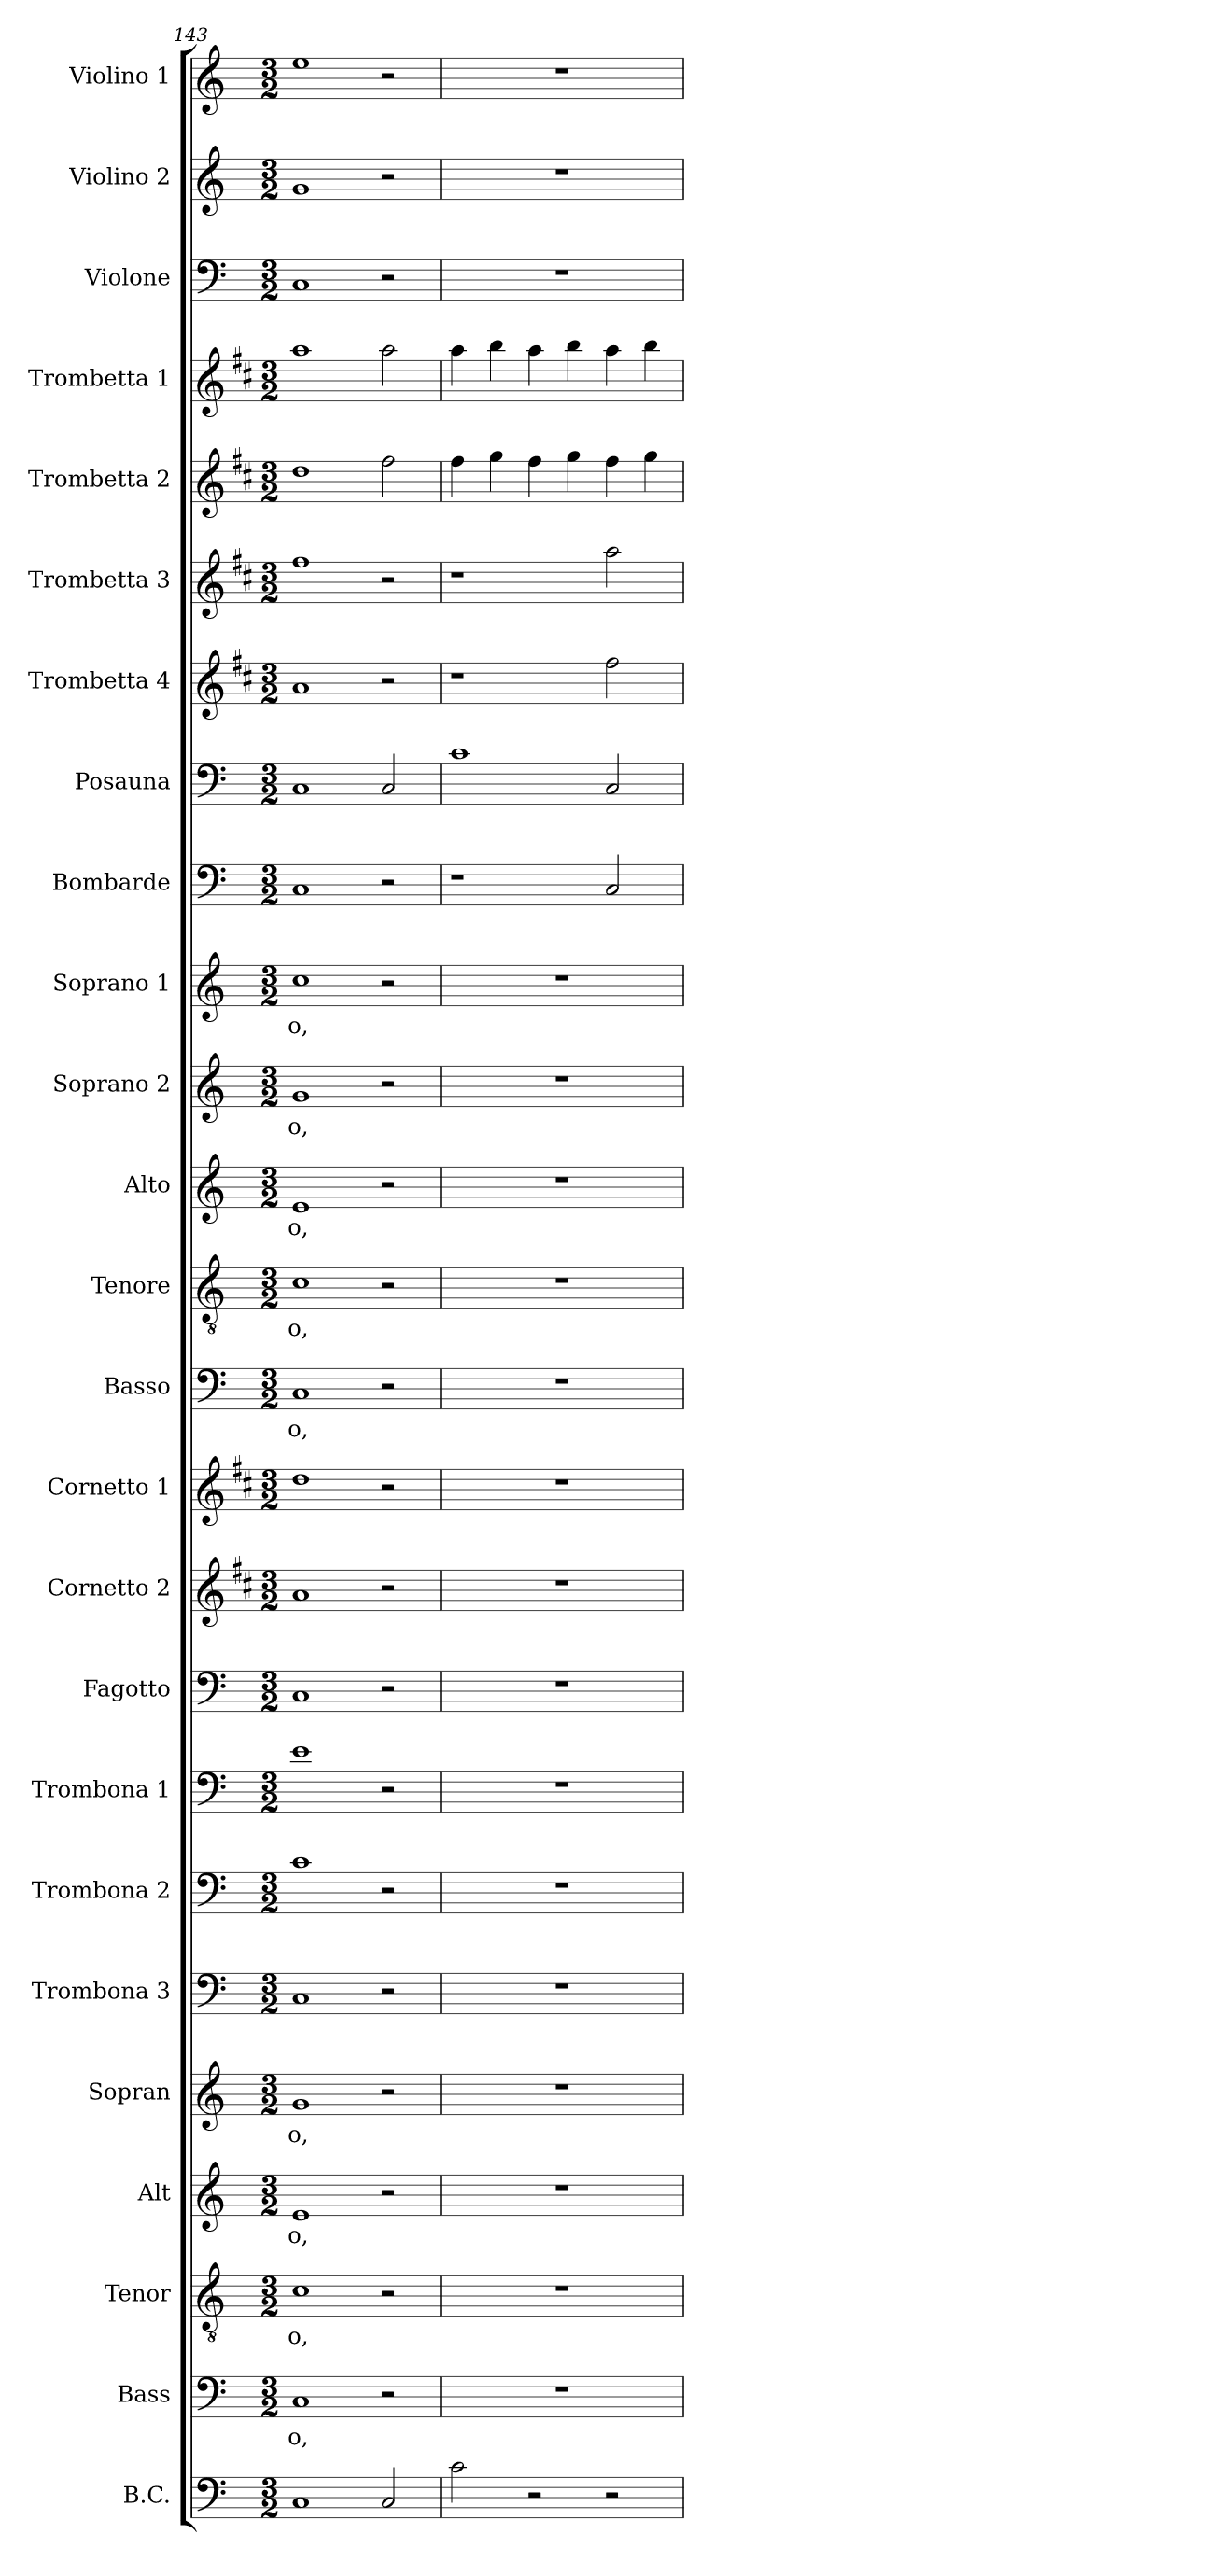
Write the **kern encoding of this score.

**kern	**kern	**text	**kern	**text	**kern	**text	**kern	**text	**kern	**kern	**kern	**kern	**kern	**kern	**kern	**text	**kern	**text	**kern	**text	**kern	**text	**kern	**text	**kern	**kern	**kern	**kern	**kern	**kern	**kern	**kern	**kern
*part25	*part24	*part24	*part23	*part23	*part22	*part22	*part21	*part21	*part20	*part19	*part18	*part17	*part16	*part15	*part14	*part14	*part13	*part13	*part12	*part12	*part11	*part11	*part10	*part10	*part9	*part8	*part7	*part6	*part5	*part4	*part3	*part2	*part1
*staff25	*staff24	*staff24	*staff23	*staff23	*staff22	*staff22	*staff21	*staff21	*staff20	*staff19	*staff18	*staff17	*staff16	*staff15	*staff14	*staff14	*staff13	*staff13	*staff12	*staff12	*staff11	*staff11	*staff10	*staff10	*staff9	*staff8	*staff7	*staff6	*staff5	*staff4	*staff3	*staff2	*staff1
*I"B.C.	*I"Bass	*	*I"Tenor	*	*I"Alt	*	*I"Sopran	*	*I"Trombona 3	*I"Trombona 2	*I"Trombona 1	*I"Fagotto	*I"Cornetto 2	*I"Cornetto 1	*I"Basso	*	*I"Tenore	*	*I"Alto	*	*I"Soprano 2	*	*I"Soprano 1	*	*I"Bombarde	*I"Posauna	*I"Trombetta 4	*I"Trombetta 3	*I"Trombetta 2	*I"Trombetta 1	*I"Violone	*I"Violino 2	*I"Violino 1
*I'B.C.	*I'B.	*	*I'T.	*	*I'A.	*	*I'S.	*	*I'Tbn. 2	*I'Tbn. 2	*I'Tbn. 1	*I'Fag.	*I'Cor. 2	*I'Cor. 1	*I'B.	*	*I'T.	*	*I'A.	*	*I'S.	*	*I'S.	*	*	*	*	*	*	*	*	*I'Vl. 2	*I'Vl. 1
*clefF4	*clefF4	*	*clefGv2	*	*clefG2	*	*clefG2	*	*clefF4	*clefF4	*clefF4	*clefF4	*clefG2	*clefG2	*clefF4	*	*clefGv2	*	*clefG2	*	*clefG2	*	*clefG2	*	*clefF4	*clefF4	*clefG2	*clefG2	*clefG2	*clefG2	*clefF4	*clefG2	*clefG2
*	*	*	*ITrd7c12	*	*	*	*	*	*	*	*	*	*ITrd1c2	*ITrd1c2	*	*	*ITrd7c12	*	*	*	*	*	*	*	*	*	*ITrd1c2	*ITrd1c2	*ITrd1c2	*ITrd1c2	*	*	*
*k[]	*k[]	*	*k[]	*	*k[]	*	*k[]	*	*k[]	*k[]	*k[]	*k[]	*k[]	*k[]	*k[]	*	*k[]	*	*k[]	*	*k[]	*	*k[]	*	*k[]	*k[]	*k[]	*k[]	*k[]	*k[]	*k[]	*k[]	*k[]
*C:	*C:	*	*C:	*	*C:	*	*C:	*	*C:	*C:	*C:	*C:	*C:	*C:	*C:	*	*C:	*	*C:	*	*C:	*	*C:	*	*C:	*C:	*C:	*C:	*C:	*C:	*C:	*C:	*C:
*M3/2	*M3/2	*	*M3/2	*	*M3/2	*	*M3/2	*	*M3/2	*M3/2	*M3/2	*M3/2	*M3/2	*M3/2	*M3/2	*	*M3/2	*	*M3/2	*	*M3/2	*	*M3/2	*	*M3/2	*M3/2	*M3/2	*M3/2	*M3/2	*M3/2	*M3/2	*M3/2	*M3/2
=143	=143	=143	=143	=143	=143	=143	=143	=143	=143	=143	=143	=143	=143	=143	=143	=143	=143	=143	=143	=143	=143	=143	=143	=143	=143	=143	=143	=143	=143	=143	=143	=143	=143
!	!	!LO:LY:b:color=#000000	!	!	!	!	!	!	!	!	!	!	!	!	!	!	!	!	!	!	!	!	!	!	!	!	!	!	!	!	!	!	!
!	!	!	!	!LO:LY:b:color=#000000	!	!	!	!	!	!	!	!	!	!	!	!	!	!	!	!	!	!	!	!	!	!	!	!	!	!	!	!	!
!	!	!	!	!	!	!LO:LY:b:color=#000000	!	!	!	!	!	!	!	!	!	!	!	!	!	!	!	!	!	!	!	!	!	!	!	!	!	!	!
!	!	!	!	!	!	!	!	!LO:LY:b:color=#000000	!	!	!	!	!	!	!	!	!	!	!	!	!	!	!	!	!	!	!	!	!	!	!	!	!
!	!	!	!	!	!	!	!	!	!	!	!	!	!	!	!	!LO:LY:b:color=#000000	!	!	!	!	!	!	!	!	!	!	!	!	!	!	!	!	!
!	!	!	!	!	!	!	!	!	!	!	!	!	!	!	!	!	!	!LO:LY:b:color=#000000	!	!	!	!	!	!	!	!	!	!	!	!	!	!	!
!	!	!	!	!	!	!	!	!	!	!	!	!	!	!	!	!	!	!	!	!LO:LY:b:color=#000000	!	!	!	!	!	!	!	!	!	!	!	!	!
!	!	!	!	!	!	!	!	!	!	!	!	!	!	!	!	!	!	!	!	!	!	!LO:LY:b:color=#000000	!	!	!	!	!	!	!	!	!	!	!
!	!	!	!	!	!	!	!	!	!	!	!	!	!	!	!	!	!	!	!	!	!	!	!	!LO:LY:b:color=#000000	!	!	!	!	!	!	!	!	!
1Ci	1Ci	-o,	1Ci	-o,	1ei	-o,	1gi	-o,	1Ci	1ci	1ei	1Ci	1gi	1cci	1Ci	-o,	1Ci	-o,	1ei	-o,	1gi	-o,	1cci	-o,	1Ci	1Ci	1gi	1eei	1cci	1ggi	1Ci	1gi	1eei
2Ci/	2r	.	2r	.	2r	.	2r	.	2r	2r	2r	2r	2r	2r	2r	.	2r	.	2r	.	2r	.	2r	.	2r	2Ci/	2r	2r	2eei\	2ggi\	2r	2r	2r
=144	=144	=144	=144	=144	=144	=144	=144	=144	=144	=144	=144	=144	=144	=144	=144	=144	=144	=144	=144	=144	=144	=144	=144	=144	=144	=144	=144	=144	=144	=144	=144	=144	=144
!	!LO:N:vis=1	!	!LO:N:vis=1	!	!LO:N:vis=1	!	!LO:N:vis=1	!	!LO:N:vis=1	!LO:N:vis=1	!LO:N:vis=1	!LO:N:vis=1	!LO:N:vis=1	!LO:N:vis=1	!LO:N:vis=1	!	!LO:N:vis=1	!	!LO:N:vis=1	!	!LO:N:vis=1	!	!LO:N:vis=1	!	!	!	!	!	!	!	!LO:N:vis=1	!LO:N:vis=1	!LO:N:vis=1
2ci\	1.r	.	1.r	.	1.r	.	1.r	.	1.r	1.r	1.r	1.r	1.r	1.r	1.r	.	1.r	.	1.r	.	1.r	.	1.r	.	1r	1ci	1r	1r	4eei\	4ggi\	1.r	1.r	1.r
.	.	.	.	.	.	.	.	.	.	.	.	.	.	.	.	.	.	.	.	.	.	.	.	.	.	.	.	.	4ffi\	4aai\	.	.	.
2r	.	.	.	.	.	.	.	.	.	.	.	.	.	.	.	.	.	.	.	.	.	.	.	.	.	.	.	.	4eei\	4ggi\	.	.	.
.	.	.	.	.	.	.	.	.	.	.	.	.	.	.	.	.	.	.	.	.	.	.	.	.	.	.	.	.	4ffi\	4aai\	.	.	.
2r	.	.	.	.	.	.	.	.	.	.	.	.	.	.	.	.	.	.	.	.	.	.	.	.	2Ci/	2Ci/	2eei\	2ggi\	4eei\	4ggi\	.	.	.
.	.	.	.	.	.	.	.	.	.	.	.	.	.	.	.	.	.	.	.	.	.	.	.	.	.	.	.	.	4ffi\	4aai\	.	.	.
=	=	=	=	=	=	=	=	=	=	=	=	=	=	=	=	=	=	=	=	=	=	=	=	=	=	=	=	=	=	=	=	=	=
*-	*-	*-	*-	*-	*-	*-	*-	*-	*-	*-	*-	*-	*-	*-	*-	*-	*-	*-	*-	*-	*-	*-	*-	*-	*-	*-	*-	*-	*-	*-	*-	*-	*-
